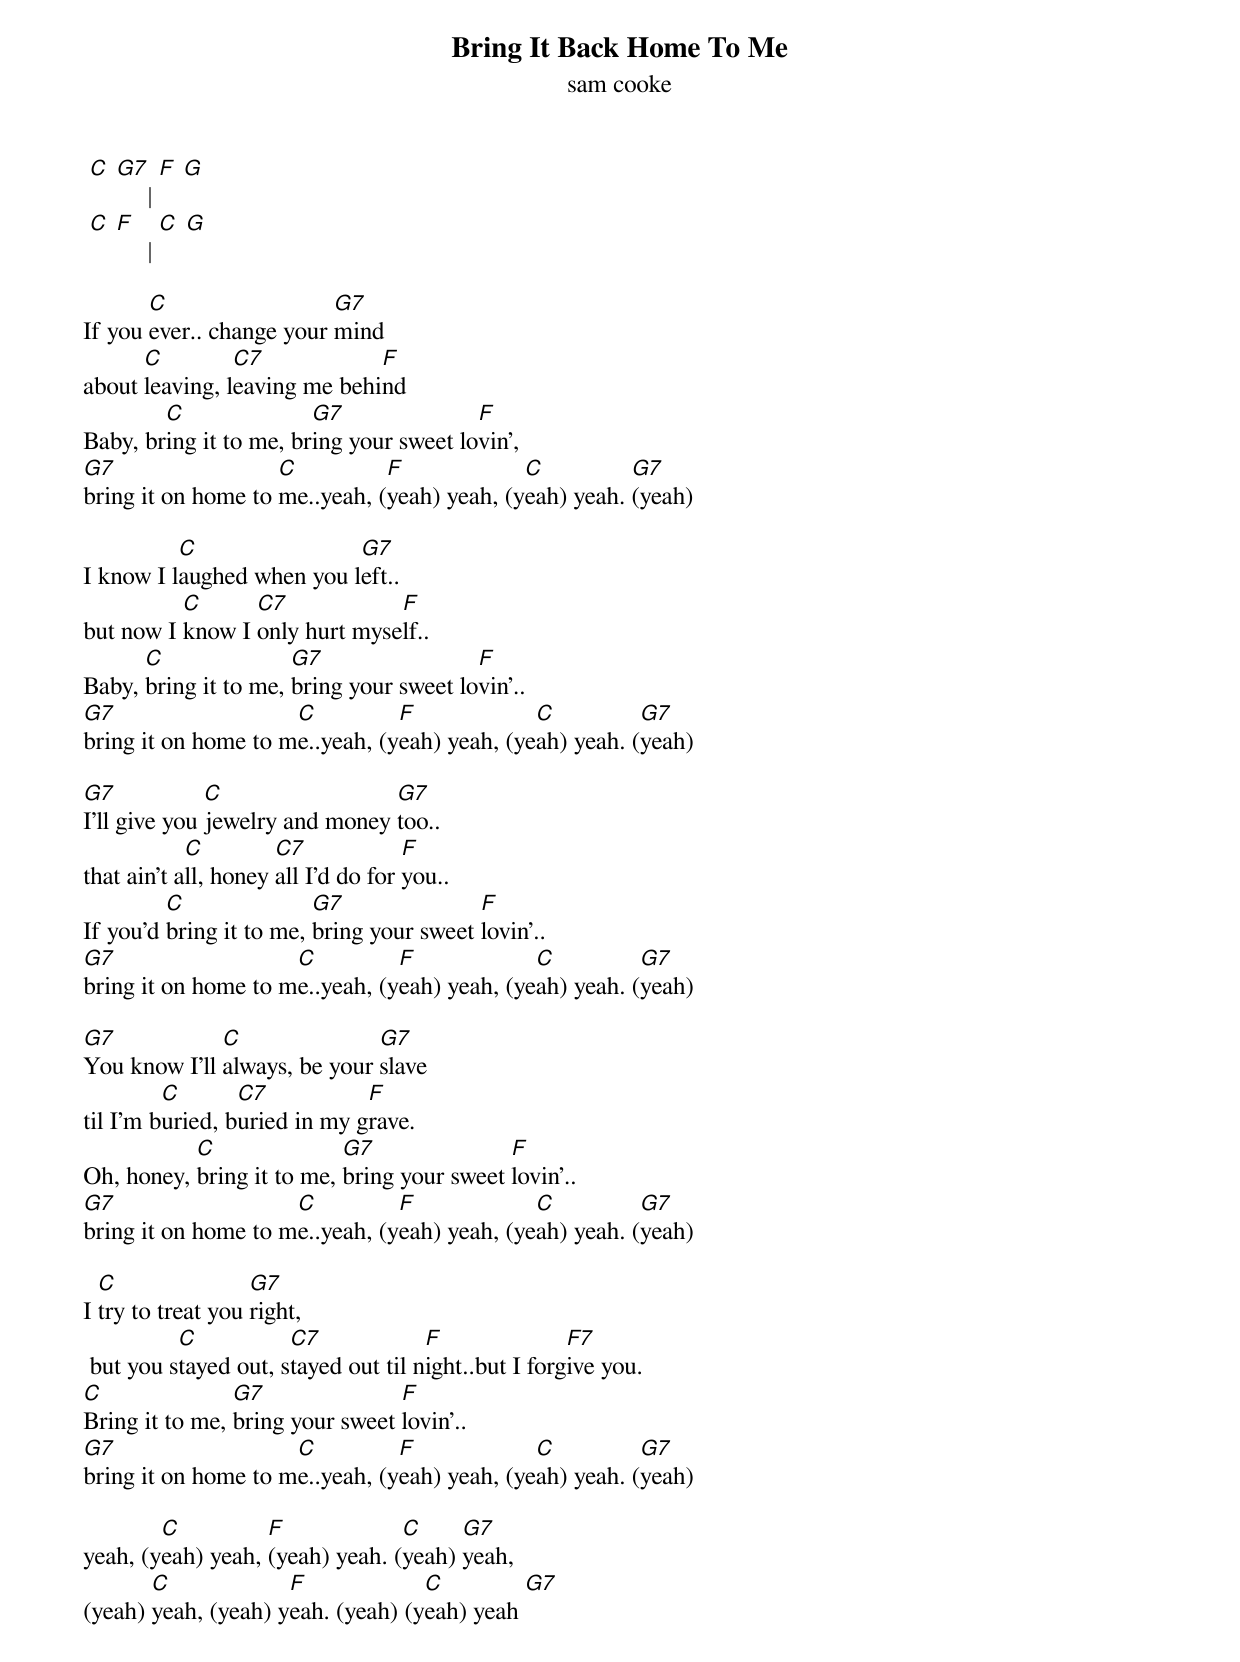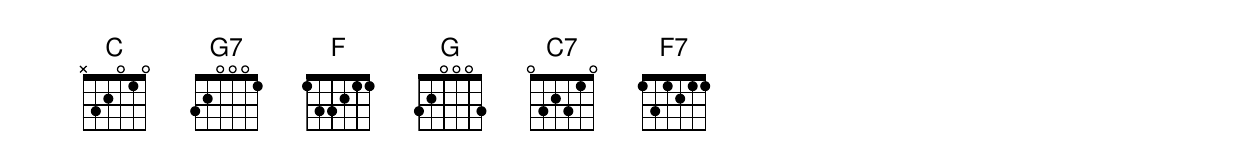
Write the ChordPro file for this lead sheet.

{title: Bring It Back Home To Me}
{subtitle: sam cooke}

 [C] [G7]     | [F] [G]
 [C] [F]     | [C] [G]

If you [C]ever.. change your [G7]mind
about [C]leaving, l[C7]eaving me behi[F]nd
Baby, br[C]ing it to me, br[G7]ing your sweet lo[F]vin',
[G7]bring it on home to [C]me..yeah, ([F]yeah) yeah, (y[C]eah) yeah. [G7](yeah)

I know I l[C]aughed when you l[G7]eft..
but now I [C]know I [C7]only hurt myse[F]lf..
Baby, [C]bring it to me, [G7]bring your sweet lo[F]vin'..
[G7]bring it on home to m[C]e..yeah, (y[F]eah) yeah, (ye[C]ah) yeah. ([G7]yeah)

[G7]I'll give you [C]jewelry and money [G7]too..
that ain't a[C]ll, honey [C7]all I'd do for [F]you..
If you'd [C]bring it to me, [G7]bring your sweet [F]lovin'..
[G7]bring it on home to m[C]e..yeah, (y[F]eah) yeah, (ye[C]ah) yeah. ([G7]yeah)

[G7]You know I'll [C]always, be your [G7]slave
til I'm b[C]uried, b[C7]uried in my g[F]rave.
Oh, honey, [C]bring it to me, [G7]bring your sweet [F]lovin'..
[G7]bring it on home to m[C]e..yeah, (y[F]eah) yeah, (ye[C]ah) yeah. ([G7]yeah)

I [C]try to treat you [G7]right,
 but you s[C]tayed out, s[C7]tayed out til n[F]ight..but I forg[F7]ive you.
[C]Bring it to me, [G7]bring your sweet [F]lovin'..
[G7]bring it on home to m[C]e..yeah, (y[F]eah) yeah, (ye[C]ah) yeah. ([G7]yeah)

yeah, (y[C]eah) yeah, [F](yeah) yeah. ([C]yeah) [G7]yeah,
(yeah) [C]yeah, (yeah) y[F]eah. (yeah) (y[C]eah) yeah [G7]
